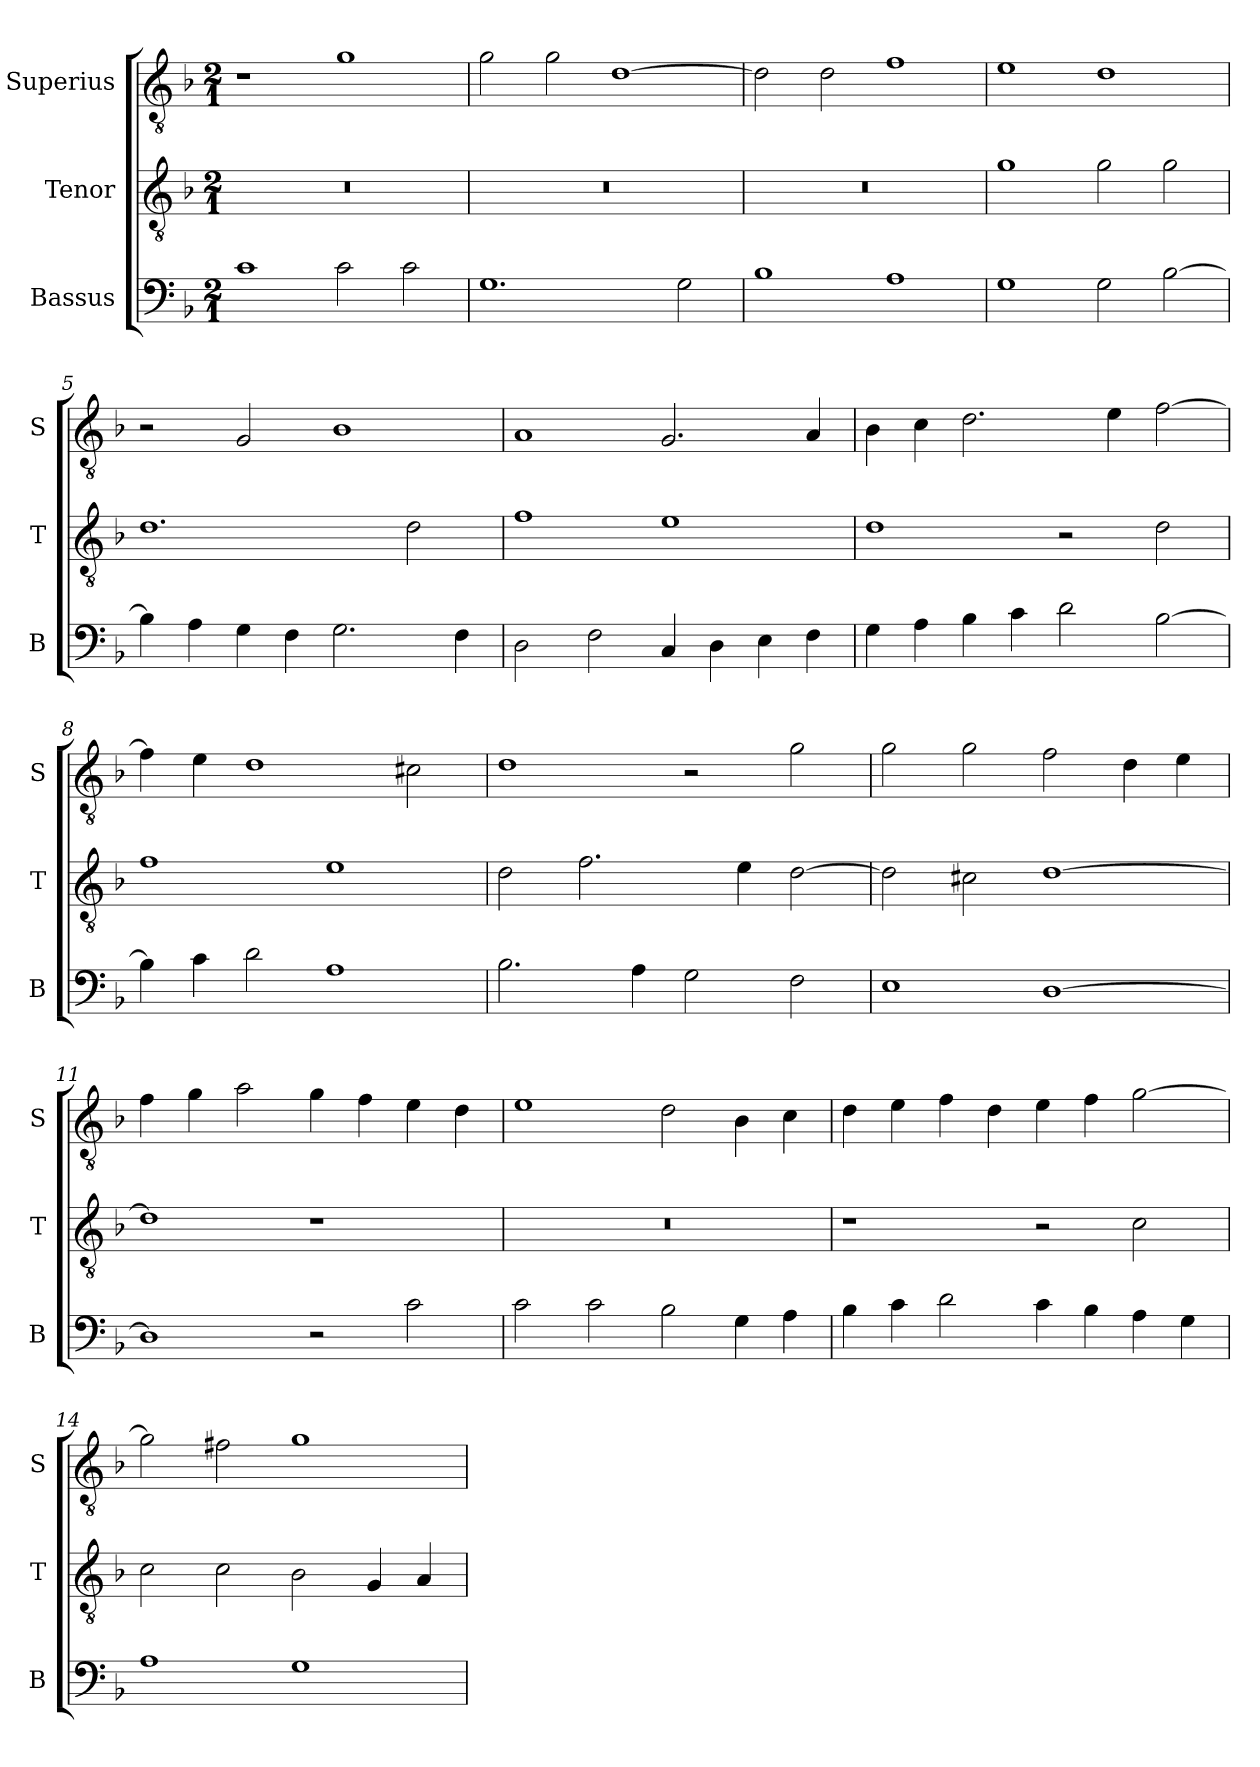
**kern	**kern	**kern
*part3	*part2	*part1
*staff3	*staff2	*staff1
*I"Bassus	*I"Tenor	*I"Superius
*I'B	*I'T	*I'S
*clefF4	*clefGv2	*clefGv2
*k[b-]	*k[b-]	*k[b-]
*F:	*F:	*F:
*M2/1	*M2/1	*M2/1
=1	=1	=1
1c	0r	1r
2c	.	1g
2c	.	.
=2	=2	=2
1.G	0r	2g
.	.	2g
.	.	[1d
2G	.	.
=3	=3	=3
1B-	0r	2d]
.	.	2d
1A	.	1f
=4	=4	=4
1G	1g	1e
2G	2g	1d
[2B-	2g	.
=5	=5	=5
4B-]	1.d	2r
4A	.	.
4G	.	2G
4F	.	.
2.G	.	1B-
.	2d	.
4F	.	.
=6	=6	=6
2D	1f	1A
2F	.	.
4C	1e	2.G
4D	.	.
4E	.	.
4F	.	4A
=7	=7	=7
4G	1d	4B-
4A	.	4c
4B-	.	2.d
4c	.	.
2d	2r	.
.	.	4e
[2B-	2d	[2f
=8	=8	=8
4B-]	1f	4f]
4c	.	4e
2d	.	1d
1A	1e	.
.	.	2c#X
=9	=9	=9
2.B-	2d	1d
.	2.f	.
4A	.	.
2G	.	2r
.	4e	.
2F	[2d	2g
=10	=10	=10
1E	2d]	2g
.	2c#X	2g
[1D	[1d	2f
.	.	4d
.	.	4e
=11	=11	=11
1D]	1d]	4f
.	.	4g
.	.	2a
2r	1r	4g
.	.	4f
2c	.	4e
.	.	4d
=12	=12	=12
2c	0r	1e
2c	.	.
2B-	.	2d
4G	.	4B-
4A	.	4c
=13	=13	=13
4B-	1r	4d
4c	.	4e
2d	.	4f
.	.	4d
4c	2r	4e
4B-	.	4f
4A	2c	[2g
4G	.	.
=14	=14	=14
1A	2c	2g]
.	2c	2f#X
1G	2B-	1g
.	4G	.
.	4A	.
=	=	=
*-	*-	*-
